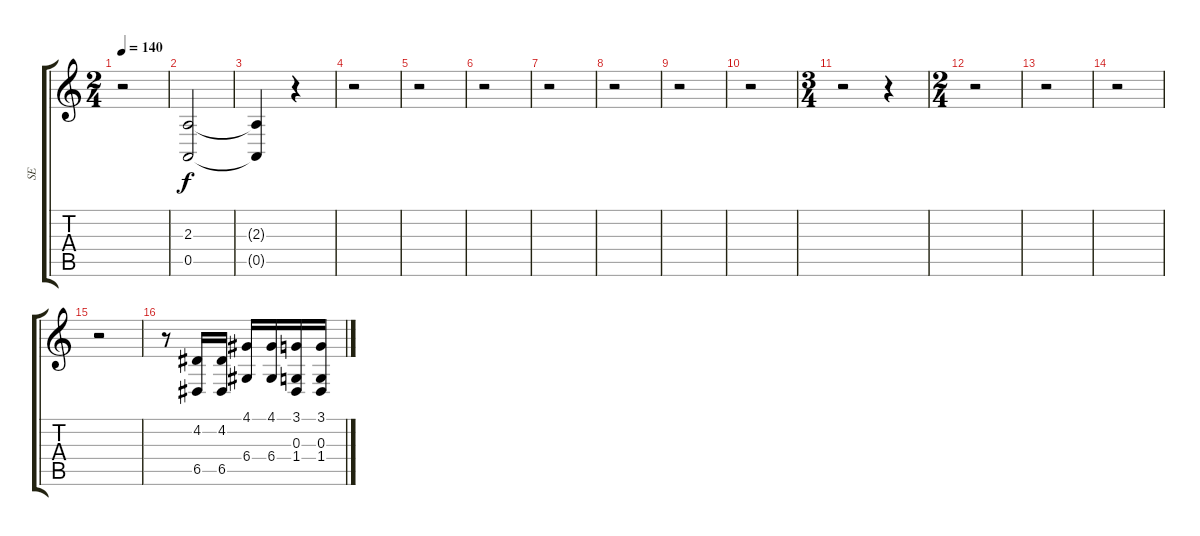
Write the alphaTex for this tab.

\track ("SE" "SE") {instrument stringensemble1}
\staff {score tabs}
\tuning (E4 B3 G3 D3 A2 E2) {hide}
\ts (2 4)
\tempo 140
\clef g2
\ks c
r.2{dy f} |
(2.3 0.5).2 |
(2.3{t} 0.5{t}).4 r.4 |
r.2 |
r.2 |
r.2 |
r.2 |
r.2 |
r.2 |
r.2 |
\ts (3 4)
r.2 r.4 |
\ts (2 4)
r.2 |
r.2 |
r.2 |
r.2 |
r.8 (4.2 6.5).16 (4.2 6.5).16 (4.1 6.4).16 (4.1 6.4).16 (3.1 0.3 1.4).16 (3.1 0.3 1.4).16
